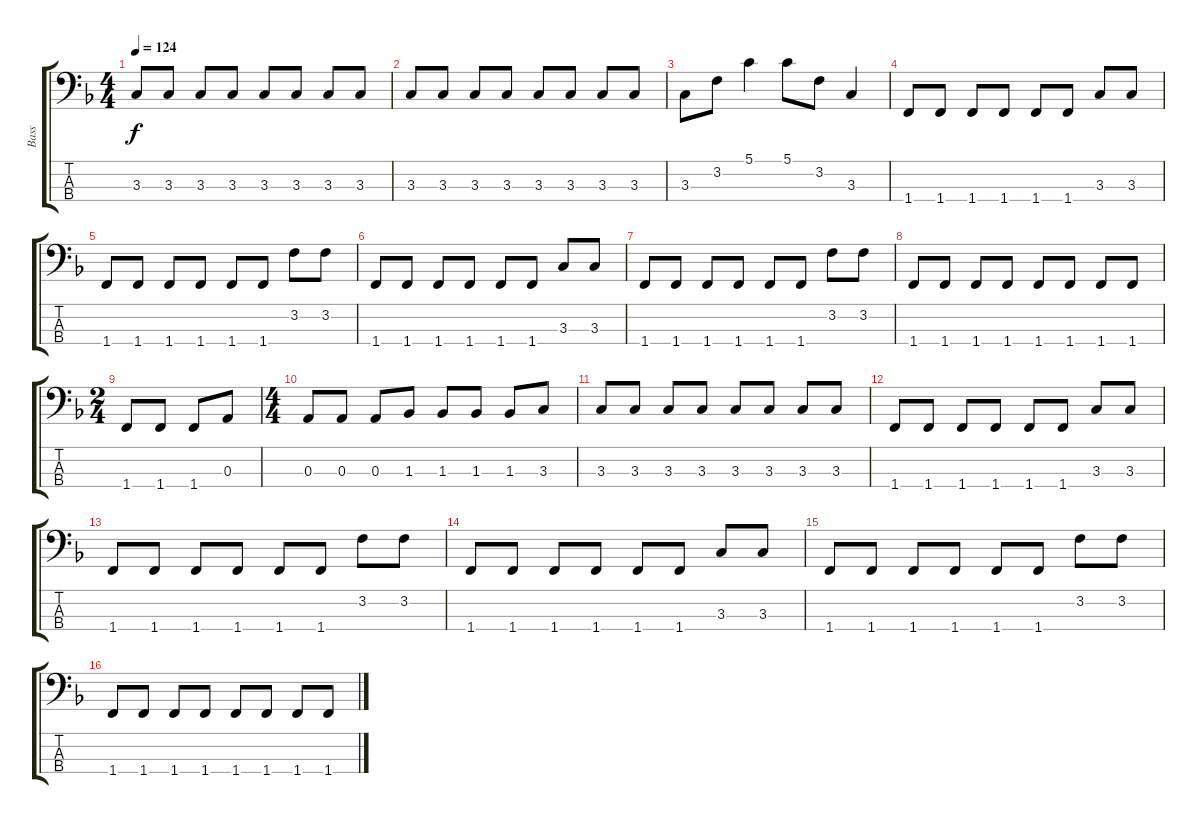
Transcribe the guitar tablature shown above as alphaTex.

\track ("Bass" "Bass") {instrument electricbassfinger}
\staff {score tabs}
\tuning (G2 D2 A1 E1) {hide}
\ts (4 4)
\tempo 124
\clef f4
\ks dminor
3.3.8{dy f} 3.3.8 3.3.8 3.3.8 3.3.8 3.3.8 3.3.8 3.3.8 |
3.3.8 3.3.8 3.3.8 3.3.8 3.3.8 3.3.8 3.3.8 3.3.8 |
3.3.8 3.2.8 5.1.4 5.1.8 3.2.8 3.3.4 |
1.4.8 1.4.8 1.4.8 1.4.8 1.4.8 1.4.8 3.3.8 3.3.8 |
1.4.8 1.4.8 1.4.8 1.4.8 1.4.8 1.4.8 3.2.8 3.2.8 |
1.4.8 1.4.8 1.4.8 1.4.8 1.4.8 1.4.8 3.3.8 3.3.8 |
1.4.8 1.4.8 1.4.8 1.4.8 1.4.8 1.4.8 3.2.8 3.2.8 |
1.4.8 1.4.8 1.4.8 1.4.8 1.4.8 1.4.8 1.4.8 1.4.8 |
\ts (2 4)
1.4.8 1.4.8 1.4.8 0.3.8 |
\ts (4 4)
0.3.8 0.3.8 0.3.8 1.3.8 1.3.8 1.3.8 1.3.8 3.3.8 |
3.3.8 3.3.8 3.3.8 3.3.8 3.3.8 3.3.8 3.3.8 3.3.8 |
1.4.8 1.4.8 1.4.8 1.4.8 1.4.8 1.4.8 3.3.8 3.3.8 |
1.4.8 1.4.8 1.4.8 1.4.8 1.4.8 1.4.8 3.2.8 3.2.8 |
1.4.8 1.4.8 1.4.8 1.4.8 1.4.8 1.4.8 3.3.8 3.3.8 |
1.4.8 1.4.8 1.4.8 1.4.8 1.4.8 1.4.8 3.2.8 3.2.8 |
1.4.8 1.4.8 1.4.8 1.4.8 1.4.8 1.4.8 1.4.8 1.4.8
